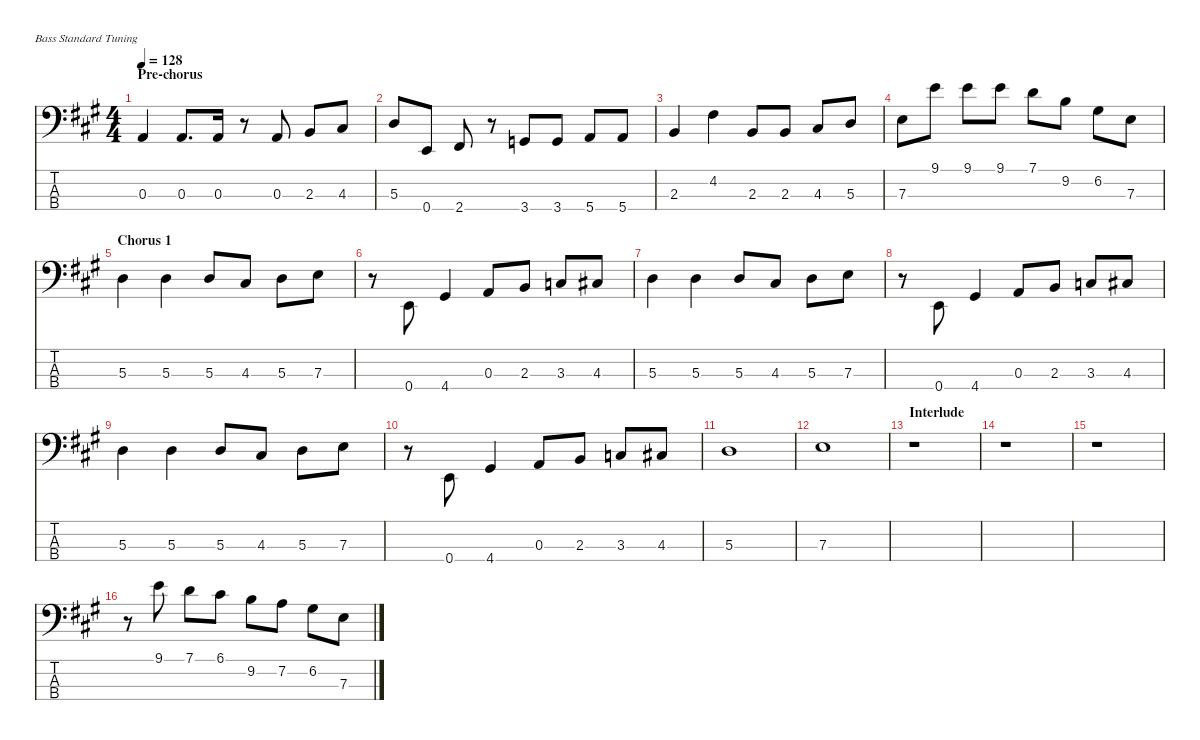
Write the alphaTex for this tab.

\defaultSystemsLayout 4
\hideDynamics
\bracketExtendMode nobrackets
\singleTrackTrackNamePolicy hidden
\multiTrackTrackNamePolicy hidden
\firstSystemTrackNameMode fullname
\firstSystemTrackNameOrientation horizontal
\otherSystemsTrackNameOrientation horizontal
\track ("Electric Bass" "E-Bass") {defaultSystemsLayout 4 instrument electricbassfinger}
\staff {score tabs}
\tuning (G2 D2 A1 E1)
\ts (4 4)
\section ("" "Pre-chorus")
\tempo 128
\clef f4
\ks a
0.3{acc forcenatural}.4{dy fff beam Up} 0.3{acc forcenatural}.8{d beam Up} 0.3{acc forcenatural}.16{beam Up} r.8{beam Up} 0.3{acc forcenatural}.8{beam Up} 2.3{acc forcenatural}.8{beam Up} 4.3{acc #}.8{beam Up} |
5.3{acc forcenatural}.8{beam Up} 0.4{acc forcenatural}.8{beam Up} 2.4{acc #}.8{beam Up} r.8{beam Up} 3.4{acc forcenatural}.8{beam Up} 3.4{acc forcenatural}.8{beam Up} 5.4{acc forcenatural}.8{beam Up} 5.4{acc forcenatural}.8{beam Up} |
2.3{acc forcenatural}.4{beam Up} 4.2{acc #}.4{beam Down} 2.3{acc forcenatural}.8{beam Up} 2.3{acc forcenatural}.8{beam Up} 4.3{acc #}.8{beam Up} 5.3{acc forcenatural}.8{beam Up} |
7.3{acc forcenatural}.8{beam Down} 9.1{acc forcenatural}.8{beam Down} 9.1{acc forcenatural}.8{beam Down} 9.1{acc forcenatural}.8{beam Down} 7.1{acc forcenatural}.8{beam Down} 9.2{acc forcenatural}.8{beam Down} 6.2{acc #}.8{beam Down} 7.3{acc forcenatural}.8{beam Down} |
\section ("" "Chorus 1")
5.3{acc forcenatural}.4{beam Down} 5.3{acc forcenatural}.4{beam Down} 5.3{acc forcenatural}.8{beam Up} 4.3{acc #}.8{beam Up} 5.3{acc forcenatural}.8{beam Down} 7.3{acc forcenatural}.8{beam Down} |
r.8{beam Down} 0.4{acc forcenatural}.8{beam Up} 4.4{acc #}.4{beam Up} 0.3{acc forcenatural}.8{beam Up} 2.3{acc forcenatural}.8{beam Up} 3.3{acc forcenatural}.8{beam Up} 4.3{acc #}.8{beam Up} |
5.3{acc forcenatural}.4{beam Down} 5.3{acc forcenatural}.4{beam Down} 5.3{acc forcenatural}.8{beam Up} 4.3{acc #}.8{beam Up} 5.3{acc forcenatural}.8{beam Down} 7.3{acc forcenatural}.8{beam Down} |
r.8{beam Down} 0.4{acc forcenatural}.8{beam Up} 4.4{acc #}.4{beam Up} 0.3{acc forcenatural}.8{beam Up} 2.3{acc forcenatural}.8{beam Up} 3.3{acc forcenatural}.8{beam Up} 4.3{acc #}.8{beam Up} |
5.3{acc forcenatural}.4{beam Down} 5.3{acc forcenatural}.4{beam Down} 5.3{acc forcenatural}.8{beam Up} 4.3{acc #}.8{beam Up} 5.3{acc forcenatural}.8{beam Down} 7.3{acc forcenatural}.8{beam Down} |
r.8{beam Down} 0.4{acc forcenatural}.8{beam Up} 4.4{acc #}.4{beam Up} 0.3{acc forcenatural}.8{beam Up} 2.3{acc forcenatural}.8{beam Up} 3.3{acc forcenatural}.8{beam Up} 4.3{acc #}.8{beam Up} |
5.3{acc forcenatural}.1{beam Down} |
7.3{acc forcenatural}.1{beam Down} |
\section ("" "Interlude")
r.1{beam Down} |
r.1{beam Down} |
r.1{beam Down} |
r.8{beam Down} 9.1{acc forcenatural}.8{beam Down} 7.1{acc forcenatural}.8{beam Down} 6.1{acc #}.8{beam Down} 9.2{acc forcenatural}.8{beam Down} 7.2{acc forcenatural}.8{beam Down} 6.2{acc #}.8{beam Down} 7.3{acc forcenatural}.8{beam Down}
